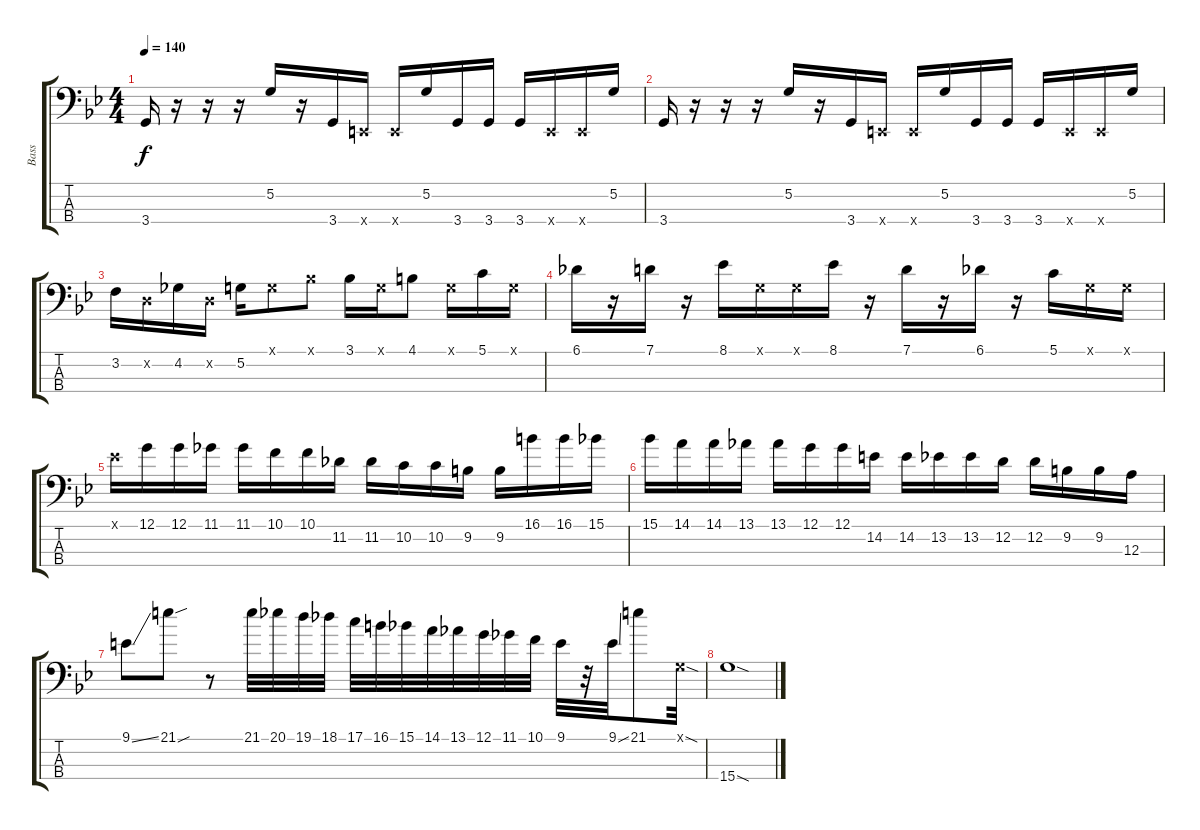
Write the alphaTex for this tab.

\track ("Bass" "Bass") {instrument electricbassfinger}
\staff {score tabs}
\tuning (G2 D2 A1 E1) {hide}
\ts (4 4)
\tempo 140
\clef f4
\ks bb
3.4.16{dy f} r.16 r.16 r.16 5.2.16 r.16 3.4.16 0.4{x}.16 0.4{x}.16 5.2.16 3.4.16 3.4.16 3.4.16 0.4{x}.16 0.4{x}.16 5.2.16 |
3.4.16 r.16 r.16 r.16 5.2.16 r.16 3.4.16 0.4{x}.16 0.4{x}.16 5.2.16 3.4.16 3.4.16 3.4.16 0.4{x}.16 0.4{x}.16 5.2.16 |
3.2.16 0.2{x}.16 4.2.16 0.2{x}.16 5.2.16 0.1{x}.8 3.1{x}.8 3.1.16 0.1{x}.16 4.1.8 0.1{x}.16 5.1.16 0.1{x}.16 |
6.1.16 r.16 7.1.16 r.16 8.1.16 0.1{x}.16 0.1{x}.16 8.1.16 r.16 7.1.16 r.16 6.1.16 r.16 5.1.16 0.1{x}.16 0.1{x}.16 |
8.1{x}.16 12.1.16 12.1.16 11.1.16 11.1.16 10.1.16 10.1.16 11.2.16 11.2.16 10.2.16 10.2.16 9.2.16 9.2.16 16.1.16 16.1.16 15.1.16 |
15.1.16 14.1.16 14.1.16 13.1.16 13.1.16 12.1.16 12.1.16 14.2.16 14.2.16 13.2.16 13.2.16 12.2.16 12.2.16 9.2.16 9.2.16 12.3.16 |
9.1{ss}.8 21.1{sou}.8 r.8 21.1.32 20.1.32 19.1.32 18.1.32 17.1.32 16.1.32 15.1.32 14.1.32 13.1.32 12.1.32 11.1.32 10.1.32 9.1.32 r.32 9.1{ss}.32 21.1.8 0.1{sod x}.32 |
15.4{sod}.1
